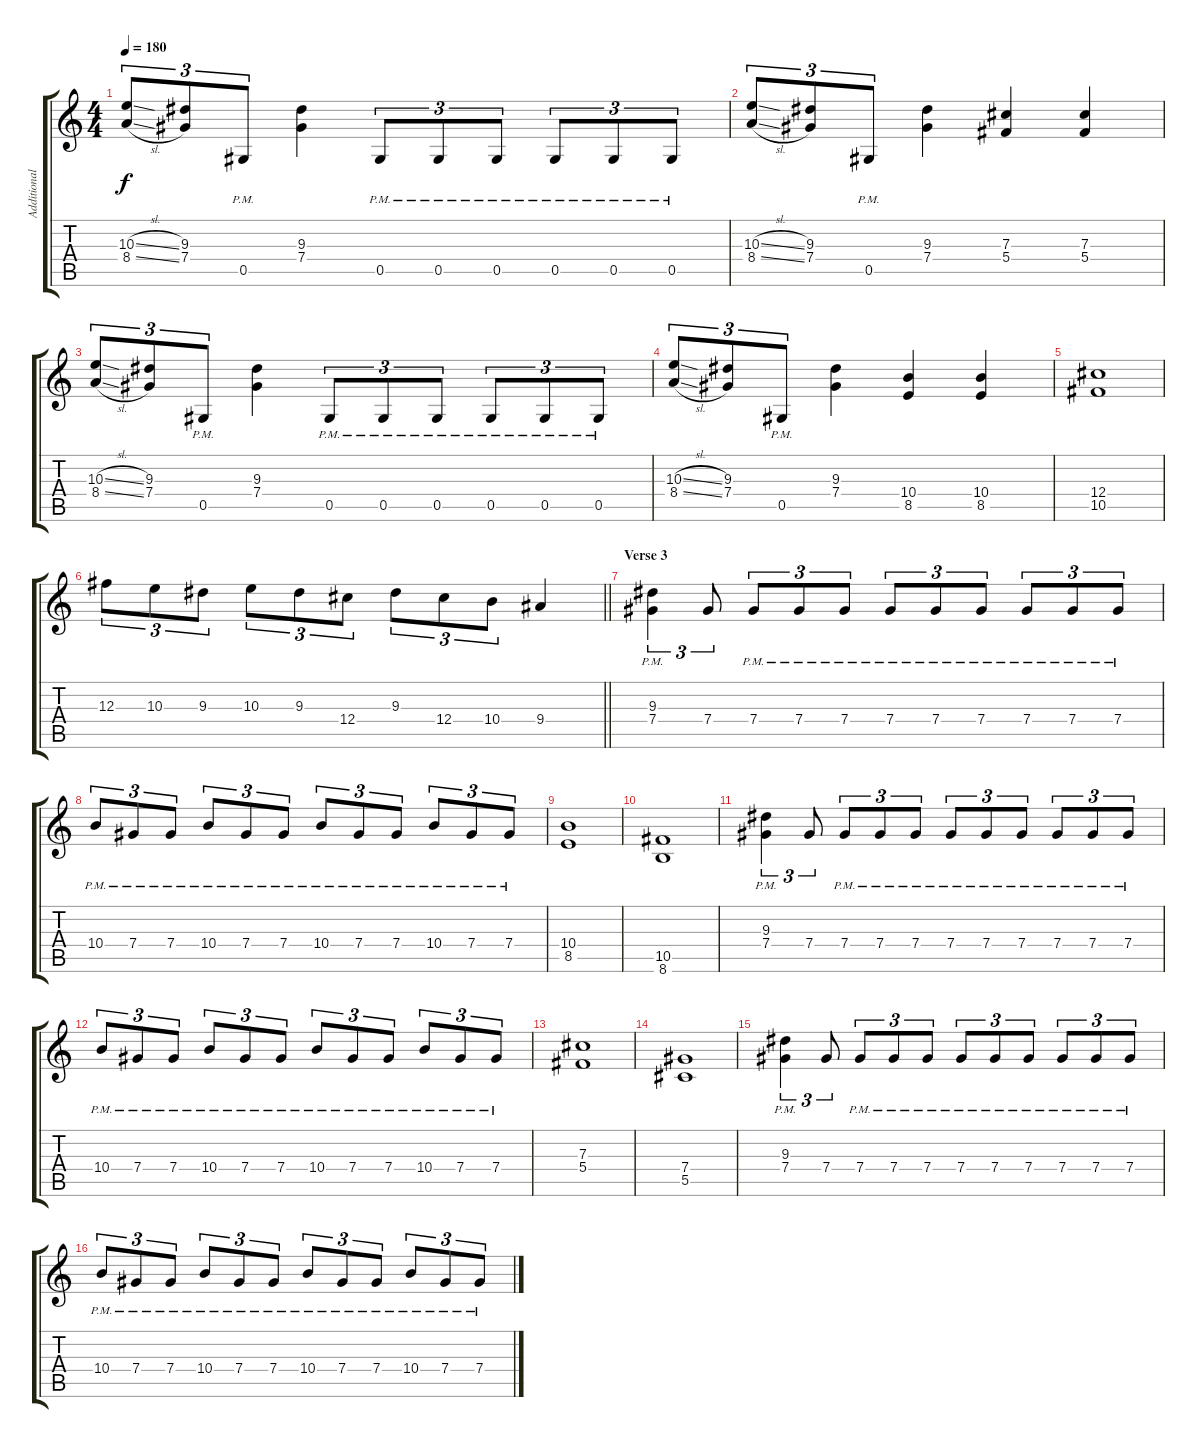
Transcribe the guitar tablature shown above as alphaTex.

\track ("Additional Guitar" "Additional") {instrument overdrivenguitar}
\staff {score tabs}
\tuning (Eb4 Bb3 Gb3 Db3 Ab2 Eb2) {hide}
\ts (4 4)
\tempo 180
\clef g2
\ks c
(10.3{sl} 8.4{sl}).8{tu (3 2) dy f} (9.3 7.4).8{tu (3 2)} 0.5{pm}.8{tu (3 2)} (9.3 7.4).4 0.5{pm}.8{tu (3 2)} 0.5{pm}.8{tu (3 2)} 0.5{pm}.8{tu (3 2)} 0.5{pm}.8{tu (3 2)} 0.5{pm}.8{tu (3 2)} 0.5{pm}.8{tu (3 2)} |
(10.3{sl} 8.4{sl}).8{tu (3 2)} (9.3 7.4).8{tu (3 2)} 0.5{pm}.8{tu (3 2)} (9.3 7.4).4 (7.3 5.4).4 (7.3 5.4).4 |
(10.3{sl} 8.4{sl}).8{tu (3 2)} (9.3 7.4).8{tu (3 2)} 0.5{pm}.8{tu (3 2)} (9.3 7.4).4 0.5{pm}.8{tu (3 2)} 0.5{pm}.8{tu (3 2)} 0.5{pm}.8{tu (3 2)} 0.5{pm}.8{tu (3 2)} 0.5{pm}.8{tu (3 2)} 0.5{pm}.8{tu (3 2)} |
(10.3{sl} 8.4{sl}).8{tu (3 2)} (9.3 7.4).8{tu (3 2)} 0.5{pm}.8{tu (3 2)} (9.3 7.4).4 (10.4 8.5).4 (10.4 8.5).4 |
(12.4 10.5).1 |
\barLineRight lightlight
12.3.8{tu (3 2)} 10.3.8{tu (3 2)} 9.3.8{tu (3 2)} 10.3.8{tu (3 2)} 9.3.8{tu (3 2)} 12.4.8{tu (3 2)} 9.3.8{tu (3 2)} 12.4.8{tu (3 2)} 10.4.8{tu (3 2)} 9.4.4 |
\section ("" "Verse 3")
(9.3{pm} 7.4{pm}).4{tu (3 2)} 7.4.8{tu (3 2)} 7.4{pm}.8{tu (3 2)} 7.4{pm}.8{tu (3 2)} 7.4{pm}.8{tu (3 2)} 7.4{pm}.8{tu (3 2)} 7.4{pm}.8{tu (3 2)} 7.4{pm}.8{tu (3 2)} 7.4{pm}.8{tu (3 2)} 7.4{pm}.8{tu (3 2)} 7.4{pm}.8{tu (3 2)} |
10.4{pm}.8{tu (3 2)} 7.4{pm}.8{tu (3 2)} 7.4{pm}.8{tu (3 2)} 10.4{pm}.8{tu (3 2)} 7.4{pm}.8{tu (3 2)} 7.4{pm}.8{tu (3 2)} 10.4{pm}.8{tu (3 2)} 7.4{pm}.8{tu (3 2)} 7.4{pm}.8{tu (3 2)} 10.4{pm}.8{tu (3 2)} 7.4{pm}.8{tu (3 2)} 7.4{pm}.8{tu (3 2)} |
(10.4 8.5).1 |
(10.5 8.6).1 |
(9.3{pm} 7.4{pm}).4{tu (3 2)} 7.4.8{tu (3 2)} 7.4{pm}.8{tu (3 2)} 7.4{pm}.8{tu (3 2)} 7.4{pm}.8{tu (3 2)} 7.4{pm}.8{tu (3 2)} 7.4{pm}.8{tu (3 2)} 7.4{pm}.8{tu (3 2)} 7.4{pm}.8{tu (3 2)} 7.4{pm}.8{tu (3 2)} 7.4{pm}.8{tu (3 2)} |
10.4{pm}.8{tu (3 2)} 7.4{pm}.8{tu (3 2)} 7.4{pm}.8{tu (3 2)} 10.4{pm}.8{tu (3 2)} 7.4{pm}.8{tu (3 2)} 7.4{pm}.8{tu (3 2)} 10.4{pm}.8{tu (3 2)} 7.4{pm}.8{tu (3 2)} 7.4{pm}.8{tu (3 2)} 10.4{pm}.8{tu (3 2)} 7.4{pm}.8{tu (3 2)} 7.4{pm}.8{tu (3 2)} |
(7.3 5.4).1 |
(7.4 5.5).1 |
(9.3{pm} 7.4{pm}).4{tu (3 2)} 7.4.8{tu (3 2)} 7.4{pm}.8{tu (3 2)} 7.4{pm}.8{tu (3 2)} 7.4{pm}.8{tu (3 2)} 7.4{pm}.8{tu (3 2)} 7.4{pm}.8{tu (3 2)} 7.4{pm}.8{tu (3 2)} 7.4{pm}.8{tu (3 2)} 7.4{pm}.8{tu (3 2)} 7.4{pm}.8{tu (3 2)} |
10.4{pm}.8{tu (3 2)} 7.4{pm}.8{tu (3 2)} 7.4{pm}.8{tu (3 2)} 10.4{pm}.8{tu (3 2)} 7.4{pm}.8{tu (3 2)} 7.4{pm}.8{tu (3 2)} 10.4{pm}.8{tu (3 2)} 7.4{pm}.8{tu (3 2)} 7.4{pm}.8{tu (3 2)} 10.4{pm}.8{tu (3 2)} 7.4{pm}.8{tu (3 2)} 7.4{pm}.8{tu (3 2)}
